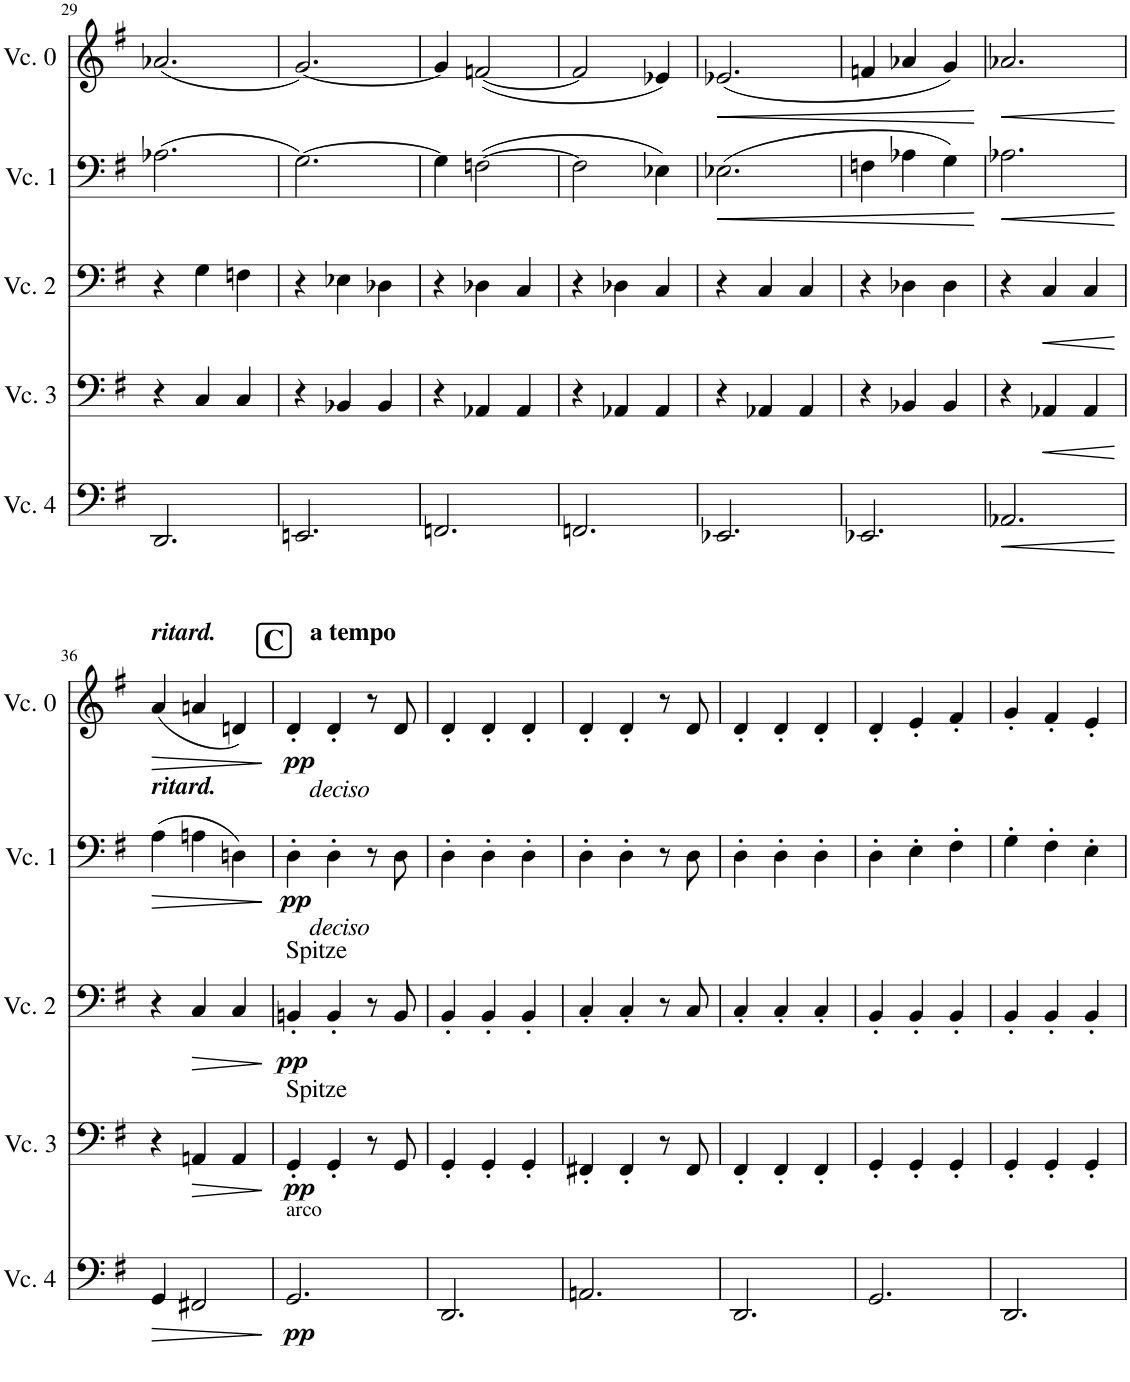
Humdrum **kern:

**kern	**dynam	**kern	**dynam	**kern	**dynam	**kern	**dynam	**kern	**dynam
*part5	*part5	*part4	*part4	*part3	*part3	*part2	*part2	*part1	*part1
*staff5	*staff5	*staff4	*staff4	*staff3	*staff3	*staff2	*staff2	*staff1	*staff1
*I"Cello 4	*	*I"Cello 3	*	*I"Cello 2	*	*I"Cello 1	*	*I"Extra cello	*
!!LO:PB:g=z
*clefF4	*	*clefF4	*	*clefF4	*	*clefF4	*	*clefG2	*
*k[f#]	*	*k[f#]	*	*k[f#]	*	*k[f#]	*	*k[f#]	*
*M3/4	*	*M3/4	*	*M3/4	*	*M3/4	*	*M3/4	*
=29	=29	=29	=29	=29	=29	=29	=29	=29	=29
2.DD/	.	4r	.	4r	.	(2.A-X\	.	(2.a-X/	.
.	.	4C/	.	4G\	.	.	.	.	.
.	.	4C/	.	4Fn\	.	.	.	.	.
=30	=30	=30	=30	=30	=30	=30	=30	=30	=30
2.EEn/	.	4r	.	4r	.	[2.G\)	.	[2.g/)	.
.	.	4BB-X/	.	4E-X\	.	.	.	.	.
.	.	4BB-/	.	4D-X\	.	.	.	.	.
=31	=31	=31	=31	=31	=31	=31	=31	=31	=31
2.FFn/	.	4r	.	4r	.	4G\]	.	4g/]	.
.	.	4AA-X/	.	4D-X\	.	([2Fn\	.	([2fn/	.
.	.	4AA-/	.	4C/	.	.	.	.	.
=32	=32	=32	=32	=32	=32	=32	=32	=32	=32
2.FFn/	.	4r	.	4r	.	2F\]	.	2f/]	.
.	.	4AA-X/	.	4D-X\	.	.	.	.	.
.	.	4AA-/	.	4C/	.	4E-X\)	.	4e-X/)	.
=33	=33	=33	=33	=33	=33	=33	=33	=33	=33
!	!	!	!	!	!	!	!LO:HP:b	!	!LO:HP:b
2.EE-X/	.	4r	.	4r	.	(2.E-X\	<	(2.e-X/	<
.	.	4AA-X/	.	4C/	.	.	.	.	.
.	.	4AA-/	.	4C/	.	.	.	.	.
=34	=34	=34	=34	=34	=34	=34	=34	=34	=34
2.EE-X/	.	4r	.	4r	.	4Fn\	.	4fn/	.
.	.	4BB-X/	.	4D-X\	.	4A-X\	.	4a-X/	.
.	.	4BB-/	.	4D-\	.	4G\)	.	4g/)	.
.	.	.	.	.	.	.	[	.	[
=35	=35	=35	=35	=35	=35	=35	=35	=35	=35
!	!LO:HP:b	!	!	!	!	!	!LO:HP:b	!	!LO:HP:b
2.AA-X/	<	4r	.	4r	.	2.A-X\	<	2.a-X/	<
!	!	!	!LO:HP:b	!	!LO:HP:b	!	!	!	!
.	.	4AA-X/	<	4C/	<	.	.	.	.
.	.	4AA-/	.	4C/	.	.	.	.	.
.	[	.	[	.	[	.	[	.	[
!!LO:LB:g=z
=36	=36	=36	=36	=36	=36	=36	=36	=36	=36
!	!	!	!	!	!	!	!	!LO:TX:a:Bi:t=ritard.	!
!	!	!	!	!	!	!LO:TX:a:Bi:t=ritard.	!	!	!
!	!LO:HP:b	!	!	!	!	!	!LO:HP:b	!	!LO:HP:b
4GG/	>	4r	.	4r	.	(4A\	>	(4a/	>
!	!	!	!LO:HP:b	!	!LO:HP:b	!	!	!	!
2FF#X/	.	4AAn/	>	4C/	>	4An\	.	4an/	.
.	.	4AA/	.	4C/	.	4Dn\)	.	4dn/)	.
.	]	.	]	.	]	.	]	.	]
!!LO:REH:place=s1:a:B:cj:fs=14:t=C
=37	=37	=37	=37	=37	=37	=37	=37	=37	=37
!	!	!	!	!	!	!	!	!LO:TX:a:B:t=a tempo	!
!	!	!	!	!	!	!	!	!LO:TX:b:i:t=deciso	!
!	!	!	!	!	!	!LO:TX:b:i:t=deciso	!	!	!
!	!	!	!	!LO:TX:a:t=Spitze	!	!	!	!	!
!	!	!LO:TX:a:t=Spitze	!	!	!	!	!	!	!
!LO:TX:a:t=arco	!	!	!	!	!	!	!	!	!
!	!LO:DY:b	!	!LO:DY:b	!	!LO:DY:b	!	!LO:DY:b	!	!LO:DY:b
2.GG/	pp	4GG'/	pp	4BBn'/	pp	4D'\	pp	4d'/	pp
.	.	4GG'/	.	4BB'/	.	4D'\	.	4d'/	.
.	.	8r	.	8r	.	8r	.	8r	.
.	.	8GG/	.	8BB/	.	8D\	.	8d/	.
=38	=38	=38	=38	=38	=38	=38	=38	=38	=38
2.DD/	.	4GG'/	.	4BB'/	.	4D'\	.	4d'/	.
.	.	4GG'/	.	4BB'/	.	4D'\	.	4d'/	.
.	.	4GG'/	.	4BB'/	.	4D'\	.	4d'/	.
=39	=39	=39	=39	=39	=39	=39	=39	=39	=39
2.AAn/	.	4FF#X'/	.	4C'/	.	4D'\	.	4d'/	.
.	.	4FF#'/	.	4C'/	.	4D'\	.	4d'/	.
.	.	8r	.	8r	.	8r	.	8r	.
.	.	8FF#/	.	8C/	.	8D\	.	8d/	.
=40	=40	=40	=40	=40	=40	=40	=40	=40	=40
2.DD/	.	4FF#'/	.	4C'/	.	4D'\	.	4d'/	.
.	.	4FF#'/	.	4C'/	.	4D'\	.	4d'/	.
.	.	4FF#'/	.	4C'/	.	4D'\	.	4d'/	.
=41	=41	=41	=41	=41	=41	=41	=41	=41	=41
2.GG/	.	4GG'/	.	4BB'/	.	4D'\	.	4d'/	.
.	.	4GG'/	.	4BB'/	.	4E'\	.	4e'/	.
.	.	4GG'/	.	4BB'/	.	4F#'\	.	4f#'/	.
=42	=42	=42	=42	=42	=42	=42	=42	=42	=42
2.DD/	.	4GG'/	.	4BB'/	.	4G'\	.	4g'/	.
.	.	4GG'/	.	4BB'/	.	4F#'\	.	4f#'/	.
.	.	4GG'/	.	4BB'/	.	4E'\	.	4e'/	.
=	=	=	=	=	=	=	=	=	=
*-	*-	*-	*-	*-	*-	*-	*-	*-	*-
